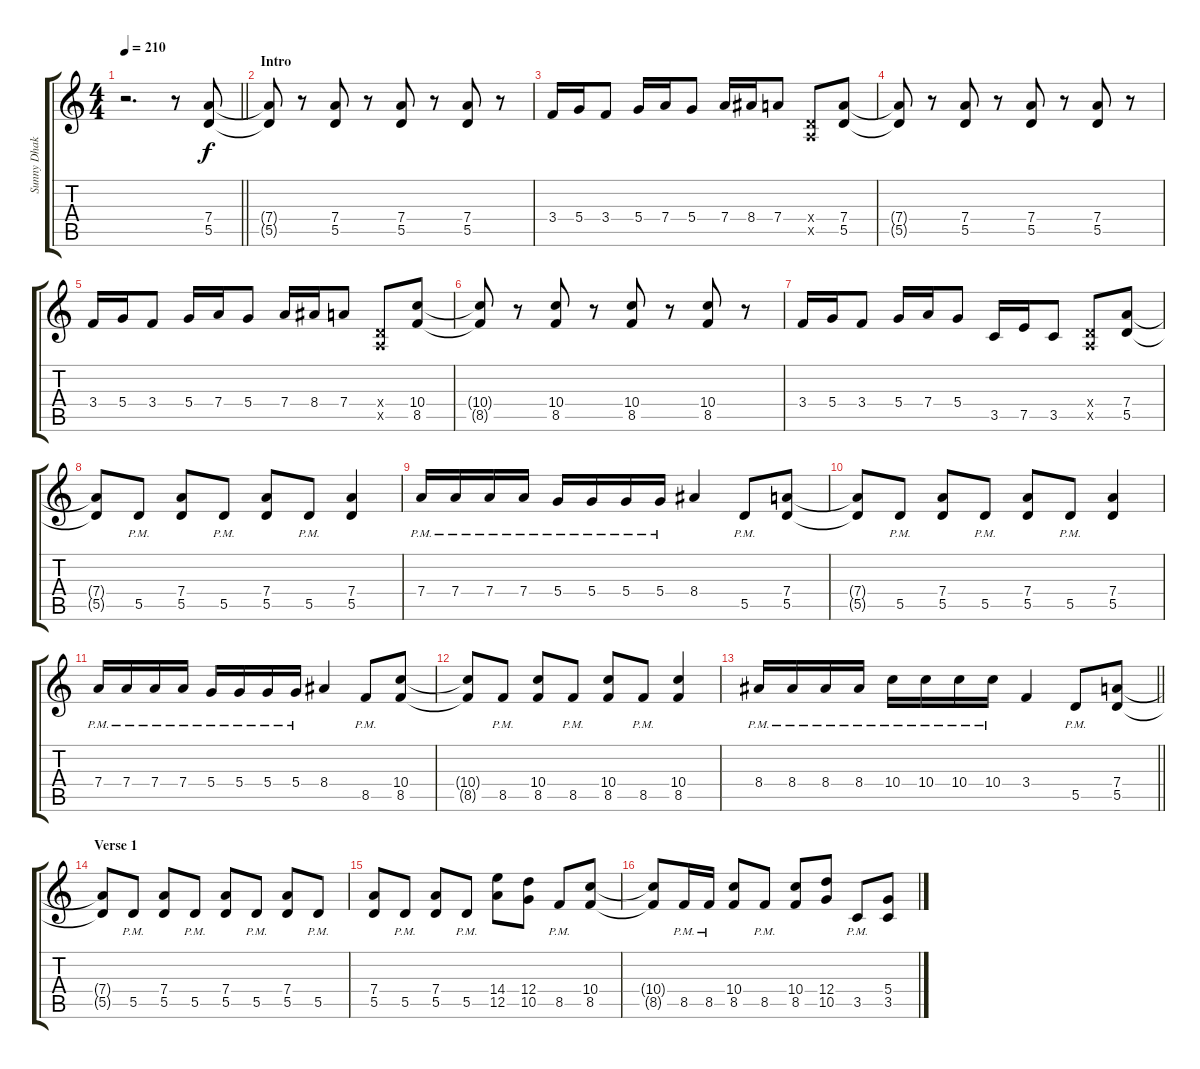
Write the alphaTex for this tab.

\track ("Sunny Dhak" "Sunny Dhak") {instrument distortionguitar}
\staff {score tabs}
\tuning (E4 B3 G3 D3 A2 E2) {hide}
\ts (4 4)
\tempo 210
\clef g2
\barLineRight lightlight
\ks c
r.2{d dy f instrument distortionguitar} r.8 (7.4 5.5).8 |
\section ("" "Intro")
(7.4{t} 5.5{t}).8 r.8 (7.4 5.5).8 r.8 (7.4 5.5).8 r.8 (7.4 5.5).8 r.8 |
3.4.16 5.4.16 3.4.8 5.4.16 7.4.16 5.4.8 7.4.16 8.4.16 7.4.8 (0.4{x} 0.5{x}).8 (7.4 5.5).8 |
(7.4{t} 5.5{t}).8 r.8 (7.4 5.5).8 r.8 (7.4 5.5).8 r.8 (7.4 5.5).8 r.8 |
3.4.16 5.4.16 3.4.8 5.4.16 7.4.16 5.4.8 7.4.16 8.4.16 7.4.8 (0.4{x} 0.5{x}).8 (10.4 8.5).8 |
(10.4{t} 8.5{t}).8 r.8 (10.4 8.5).8 r.8 (10.4 8.5).8 r.8 (10.4 8.5).8 r.8 |
3.4.16 5.4.16 3.4.8 5.4.16 7.4.16 5.4.8 3.5.16 7.5.16 3.5.8 (0.4{x} 0.5{x}).8 (7.4 5.5).8 |
(7.4{t} 5.5{t}).8 5.5{pm}.8 (7.4 5.5).8 5.5{pm}.8 (7.4 5.5).8 5.5{pm}.8 (7.4 5.5).4 |
7.4{pm}.16 7.4{pm}.16 7.4{pm}.16 7.4{pm}.16 5.4{pm}.16 5.4{pm}.16 5.4{pm}.16 5.4{pm}.16 8.4.4 5.5{pm}.8 (7.4 5.5).8 |
(7.4{t} 5.5{t}).8 5.5{pm}.8 (7.4 5.5).8 5.5{pm}.8 (7.4 5.5).8 5.5{pm}.8 (7.4 5.5).4 |
7.4{pm}.16 7.4{pm}.16 7.4{pm}.16 7.4{pm}.16 5.4{pm}.16 5.4{pm}.16 5.4{pm}.16 5.4{pm}.16 8.4.4 8.5{pm}.8 (10.4 8.5).8 |
(10.4{t} 8.5{t}).8 8.5{pm}.8 (10.4 8.5).8 8.5{pm}.8 (10.4 8.5).8 8.5{pm}.8 (10.4 8.5).4 |
\barLineRight lightlight
8.4{pm}.16 8.4{pm}.16 8.4{pm}.16 8.4{pm}.16 10.4{pm}.16 10.4{pm}.16 10.4{pm}.16 10.4{pm}.16 3.4.4 5.5{pm}.8 (7.4 5.5).8 |
\section ("" "Verse 1")
(7.4{t} 5.5{t}).8 5.5{pm}.8 (7.4 5.5).8 5.5{pm}.8 (7.4 5.5).8 5.5{pm}.8 (7.4 5.5).8 5.5{pm}.8 |
(7.4 5.5).8 5.5{pm}.8 (7.4 5.5).8 5.5{pm}.8 (14.4 12.5).8 (12.4 10.5).8 8.5{pm}.8 (10.4 8.5).8 |
(10.4{t} 8.5{t}).8 8.5{pm}.16 8.5{pm}.16 (10.4 8.5).8 8.5{pm}.8 (10.4 8.5).8 (12.4 10.5).8 3.5{pm}.8 (5.4 3.5).8
